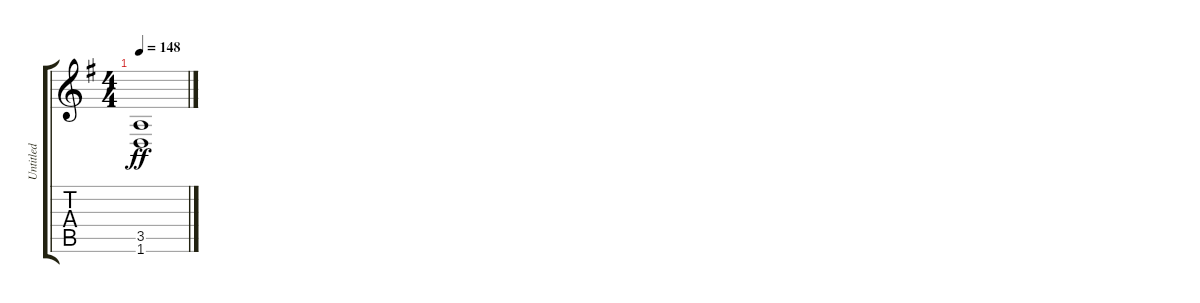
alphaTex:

\track ("Untitled" "Untitled") {instrument distortionguitar}
\staff {score tabs}
\tuning (Db4 Ab3 E3 B2 Gb2 Db2) {hide}
\ts (4 4)
\tempo 148
\clef g2
\ks g
(3.5 1.6).1{dy ff}
